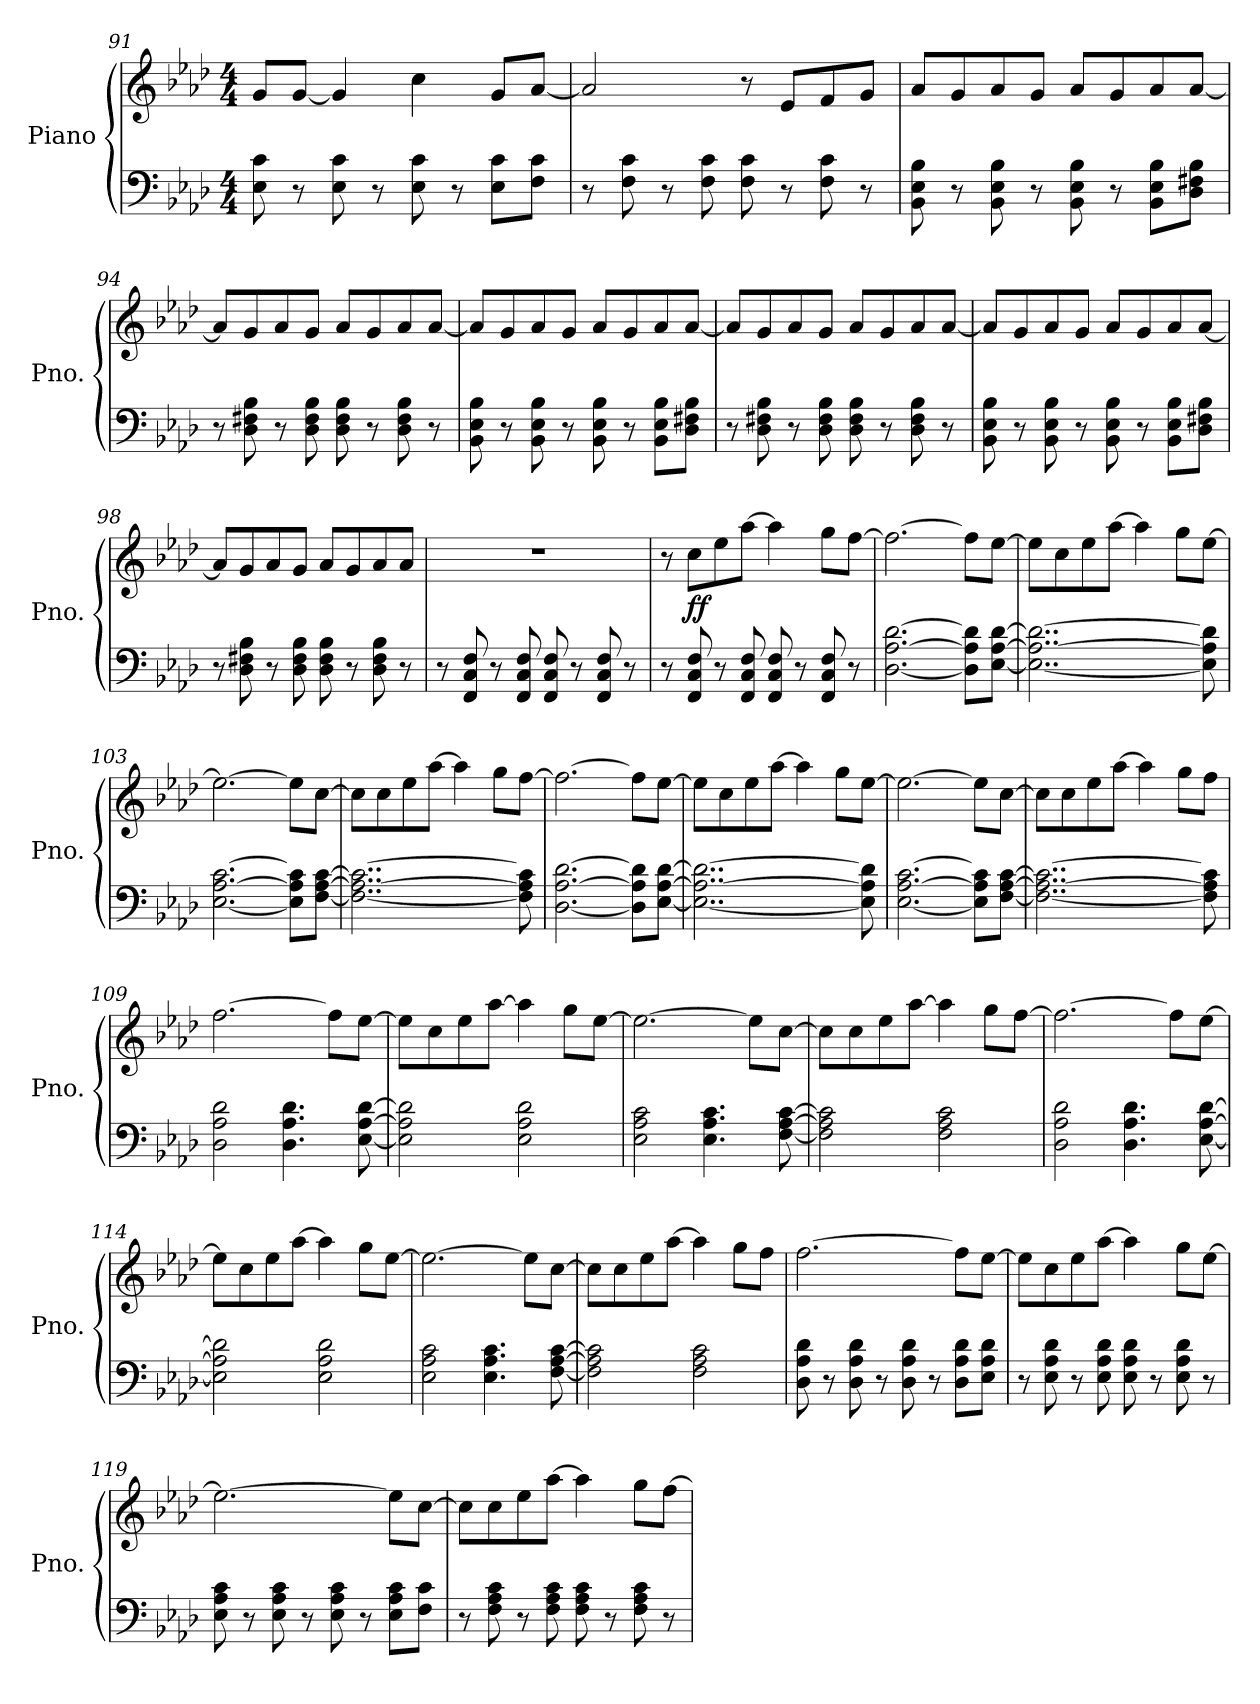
**kern	**kern	**dynam
*part1	*part1	*part1
*staff2	*staff1	*staff1/2
*I"Piano	*	*
*I'Pno.	*	*
*clefF4	*clefG2	*
*k[b-e-a-d-]	*k[b-e-a-d-]	*
*M4/4	*M4/4	*
=91	=91	=91
8E-\ 8c\	8g/L	.
8r	[8g/J	.
8E-\ 8c\	4g/]	.
8r	.	.
8E-\ 8c\	4cc\	.
8r	.	.
8E-\ 8c\L	8g/L	.
8F\ 8c\J	[8a-/J	.
=92	=92	=92
8r	2a-/]	.
8F\ 8c\	.	.
8r	.	.
8F\ 8c\	.	.
8F\ 8c\	8r	.
8r	8e-/L	.
8F\ 8c\	8f/	.
8r	8g/J	.
=93	=93	=93
8BB-\ 8E-\ 8B-\	8a-/L	.
8r	8g/	.
8BB-\ 8E-\ 8B-\	8a-/	.
8r	8g/J	.
8BB-\ 8E-\ 8B-\	8a-/L	.
8r	8g/	.
8BB-\ 8E-\ 8B-\L	8a-/	.
8D-\ 8F#X\ 8B-\J	[8a-/J	.
!!LO:LB:g=z
=94	=94	=94
8r	8a-/L]	.
8D-\ 8F#X\ 8B-\	8g/	.
8r	8a-/	.
8D-\ 8F#\ 8B-\	8g/J	.
8D-\ 8F#\ 8B-\	8a-/L	.
8r	8g/	.
8D-\ 8F#\ 8B-\	8a-/	.
8r	[8a-/J	.
=95	=95	=95
8BB-\ 8E-\ 8B-\	8a-/L]	.
8r	8g/	.
8BB-\ 8E-\ 8B-\	8a-/	.
8r	8g/J	.
8BB-\ 8E-\ 8B-\	8a-/L	.
8r	8g/	.
8BB-\ 8E-\ 8B-\L	8a-/	.
8D-\ 8F#X\ 8B-\J	[8a-/J	.
=96	=96	=96
8r	8a-/L]	.
8D-\ 8F#X\ 8B-\	8g/	.
8r	8a-/	.
8D-\ 8F#\ 8B-\	8g/J	.
8D-\ 8F#\ 8B-\	8a-/L	.
8r	8g/	.
8D-\ 8F#\ 8B-\	8a-/	.
8r	[8a-/J	.
=97	=97	=97
8BB-\ 8E-\ 8B-\	8a-/L]	.
8r	8g/	.
8BB-\ 8E-\ 8B-\	8a-/	.
8r	8g/J	.
8BB-\ 8E-\ 8B-\	8a-/L	.
8r	8g/	.
8BB-\ 8E-\ 8B-\L	8a-/	.
8D-\ 8F#X\ 8B-\J	[8a-/J	.
!!LO:LB:g=z
=98	=98	=98
8r	8a-/L]	.
8D-\ 8F#X\ 8B-\	8g/	.
8r	8a-/	.
8D-\ 8F#\ 8B-\	8g/J	.
8D-\ 8F#\ 8B-\	8a-/L	.
8r	8g/	.
8D-\ 8F#\ 8B-\	8a-/	.
8r	8a-/J	.
=99	=99	=99
8r	1r	.
8FF/ 8C/ 8F/	.	.
8r	.	.
8FF/ 8C/ 8F/	.	.
8FF/ 8C/ 8F/	.	.
8r	.	.
8FF/ 8C/ 8F/	.	.
8r	.	.
=100	=100	=100
8r	8r	.
!	!	!LO:DY:b
!	!	!LO:DY:n=1:b
8FF/ 8C/ 8F/	8cc\L	f f
8r	8ee-\	.
8FF/ 8C/ 8F/	[8aa-\J	.
8FF/ 8C/ 8F/	4aa-\]	.
8r	.	.
8FF/ 8C/ 8F/	8gg\L	.
8r	[8ff\J	.
=101	=101	=101
[2.D-\ [2.A-\ [2.d-\	2.ff\_	.
8D-\] 8A-\] 8d-\]L	8ff\L]	.
[8E-\ [8A-\ [8d-\J	[8ee-\J	.
=102	=102	=102
2..E-\_ 2..A-\_ 2..d-\_	8ee-\L]	.
.	8cc\	.
.	8ee-\	.
.	[8aa-\J	.
.	4aa-\]	.
.	8gg\L	.
8E-\] 8A-\] 8d-\]	[8ee-\J	.
!!LO:LB:g=z
=103	=103	=103
[2.E-\ [2.A-\ [2.c\	2.ee-\_	.
8E-\] 8A-\] 8c\]L	8ee-\L]	.
[8F\ [8A-\ [8c\J	[8cc\J	.
=104	=104	=104
2..F\_ 2..A-\_ 2..c\_	8cc\L]	.
.	8cc\	.
.	8ee-\	.
.	[8aa-\J	.
.	4aa-\]	.
.	8gg\L	.
8F\] 8A-\] 8c\]	[8ff\J	.
=105	=105	=105
[2.D-\ [2.A-\ [2.d-\	2.ff\_	.
8D-\] 8A-\] 8d-\]L	8ff\L]	.
[8E-\ [8A-\ [8d-\J	[8ee-\J	.
=106	=106	=106
2..E-\_ 2..A-\_ 2..d-\_	8ee-\L]	.
.	8cc\	.
.	8ee-\	.
.	[8aa-\J	.
.	4aa-\]	.
.	8gg\L	.
8E-\] 8A-\] 8d-\]	[8ee-\J	.
=107	=107	=107
[2.E-\ [2.A-\ [2.c\	2.ee-\_	.
8E-\] 8A-\] 8c\]L	8ee-\L]	.
[8F\ [8A-\ [8c\J	[8cc\J	.
=108	=108	=108
2..F\_ 2..A-\_ 2..c\_	8cc\L]	.
.	8cc\	.
.	8ee-\	.
.	[8aa-\J	.
.	4aa-\]	.
.	8gg\L	.
!	!	!LO:DY:b
!	!	!LO:DY:n=1:b
8F\] 8A-\] 8c\]	8ff\J	mf mf
!!LO:PB:g=z
=109	=109	=109
2D-\ 2A-\ 2d-\	[2.ff\	.
4.D-\ 4.A-\ 4.d-\	.	.
.	8ff\L]	.
[8E-\ [8A-\ [8d-\	[8ee-\J	.
=110	=110	=110
2E-\] 2A-\] 2d-\]	8ee-\L]	.
.	8cc\	.
.	8ee-\	.
.	[8aa-\J	.
2E-\ 2A-\ 2d-\	4aa-\]	.
.	8gg\L	.
.	[8ee-\J	.
=111	=111	=111
2E-\ 2A-\ 2c\	2.ee-\_	.
4.E-\ 4.A-\ 4.c\	.	.
.	8ee-\L]	.
[8F\ [8A-\ [8c\	[8cc\J	.
=112	=112	=112
2F\] 2A-\] 2c\]	8cc\L]	.
.	8cc\	.
.	8ee-\	.
.	[8aa-\J	.
2F\ 2A-\ 2c\	4aa-\]	.
.	8gg\L	.
.	[8ff\J	.
=113	=113	=113
2D-\ 2A-\ 2d-\	2.ff\_	.
4.D-\ 4.A-\ 4.d-\	.	.
.	8ff\L]	.
[8E-\ [8A-\ [8d-\	[8ee-\J	.
=114	=114	=114
2E-\] 2A-\] 2d-\]	8ee-\L]	.
.	8cc\	.
.	8ee-\	.
.	[8aa-\J	.
2E-\ 2A-\ 2d-\	4aa-\]	.
.	8gg\L	.
.	[8ee-\J	.
=115	=115	=115
2E-\ 2A-\ 2c\	2.ee-\_	.
4.E-\ 4.A-\ 4.c\	.	.
.	8ee-\L]	.
[8F\ [8A-\ [8c\	[8cc\J	.
!!LO:LB:g=z
=116	=116	=116
2F\] 2A-\] 2c\]	8cc\L]	.
.	8cc\	.
.	8ee-\	.
.	[8aa-\J	.
2F\ 2A-\ 2c\	4aa-\]	.
.	8gg\L	.
!	!	!LO:DY:b
!	!	!LO:DY:n=1:b
.	8ff\J	mf mf
=117	=117	=117
8D-\ 8A-\ 8d-\	[2.ff\	.
8r	.	.
8D-\ 8A-\ 8d-\	.	.
8r	.	.
8D-\ 8A-\ 8d-\	.	.
8r	.	.
8D-\ 8A-\ 8d-\L	8ff\L]	.
8E-\ 8A-\ 8d-\J	[8ee-\J	.
=118	=118	=118
8r	8ee-\L]	.
8E-\ 8A-\ 8d-\	8cc\	.
8r	8ee-\	.
8E-\ 8A-\ 8d-\	[8aa-\J	.
8E-\ 8A-\ 8d-\	4aa-\]	.
8r	.	.
8E-\ 8A-\ 8d-\	8gg\L	.
8r	[8ee-\J	.
=119	=119	=119
8E-\ 8A-\ 8c\	2.ee-\_	.
8r	.	.
8E-\ 8A-\ 8c\	.	.
8r	.	.
8E-\ 8A-\ 8c\	.	.
8r	.	.
8E-\ 8A-\ 8c\L	8ee-\L]	.
8F\ 8c\J	[8cc\J	.
=120	=120	=120
8r	8cc\L]	.
8F\ 8A-\ 8c\	8cc\	.
8r	8ee-\	.
8F\ 8A-\ 8c\	[8aa-\J	.
8F\ 8A-\ 8c\	4aa-\]	.
8r	.	.
8F\ 8A-\ 8c\	8gg\L	.
8r	[8ff\J	.
=	=	=
*-	*-	*-
